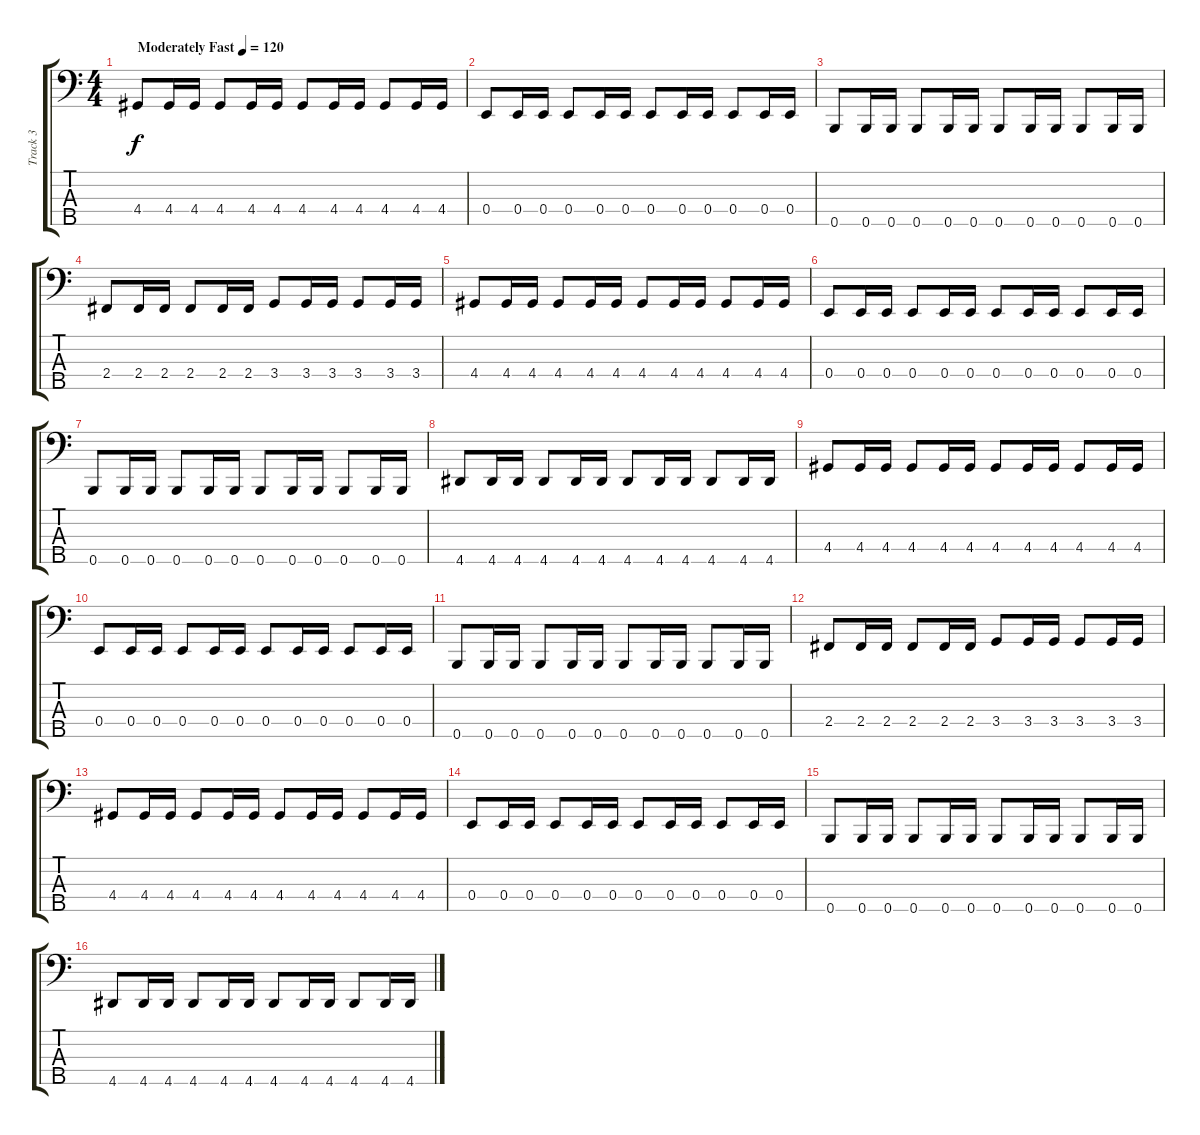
\track ("Track 3" "Track 3") {instrument electricbassfinger}
\staff {score tabs}
\tuning (G2 D2 A1 E1 B0) {hide}
\ts (4 4)
\tempo (120 "Moderately Fast")
\clef f4
\ks c
4.4.8{dy f instrument electricbassfinger} 4.4.16{beam merge} 4.4.16 4.4.8 4.4.16 4.4.16{beam split} 4.4.8 4.4.16 4.4.16 4.4.8 4.4.16 4.4.16 |
0.4.8 0.4.16 0.4.16 0.4.8 0.4.16 0.4.16 0.4.8 0.4.16 0.4.16 0.4.8 0.4.16 0.4.16 |
0.5.8 0.5.16 0.5.16 0.5.8 0.5.16 0.5.16 0.5.8 0.5.16 0.5.16 0.5.8 0.5.16 0.5.16 |
2.4.8 2.4.16 2.4.16 2.4.8 2.4.16 2.4.16 3.4.8 3.4.16 3.4.16 3.4.8 3.4.16 3.4.16 |
4.4.8 4.4.16{beam merge} 4.4.16 4.4.8 4.4.16 4.4.16{beam split} 4.4.8 4.4.16 4.4.16 4.4.8 4.4.16 4.4.16 |
0.4.8 0.4.16 0.4.16 0.4.8 0.4.16 0.4.16 0.4.8 0.4.16 0.4.16 0.4.8 0.4.16 0.4.16 |
0.5.8 0.5.16 0.5.16 0.5.8 0.5.16 0.5.16 0.5.8 0.5.16 0.5.16 0.5.8 0.5.16 0.5.16 |
4.5.8 4.5.16 4.5.16 4.5.8 4.5.16 4.5.16 4.5.8 4.5.16 4.5.16 4.5.8 4.5.16 4.5.16 |
4.4.8 4.4.16{beam merge} 4.4.16 4.4.8 4.4.16 4.4.16{beam split} 4.4.8 4.4.16 4.4.16 4.4.8 4.4.16 4.4.16 |
0.4.8 0.4.16 0.4.16 0.4.8 0.4.16 0.4.16 0.4.8 0.4.16 0.4.16 0.4.8 0.4.16 0.4.16 |
0.5.8 0.5.16 0.5.16 0.5.8 0.5.16 0.5.16 0.5.8 0.5.16 0.5.16 0.5.8 0.5.16 0.5.16 |
2.4.8 2.4.16 2.4.16 2.4.8 2.4.16 2.4.16 3.4.8 3.4.16 3.4.16 3.4.8 3.4.16 3.4.16 |
4.4.8 4.4.16{beam merge} 4.4.16 4.4.8 4.4.16 4.4.16{beam split} 4.4.8 4.4.16 4.4.16 4.4.8 4.4.16 4.4.16 |
0.4.8 0.4.16 0.4.16 0.4.8 0.4.16 0.4.16 0.4.8 0.4.16 0.4.16 0.4.8 0.4.16 0.4.16 |
0.5.8 0.5.16 0.5.16 0.5.8 0.5.16 0.5.16 0.5.8 0.5.16 0.5.16 0.5.8 0.5.16 0.5.16 |
4.5.8 4.5.16 4.5.16 4.5.8 4.5.16 4.5.16 4.5.8 4.5.16 4.5.16 4.5.8 4.5.16 4.5.16
